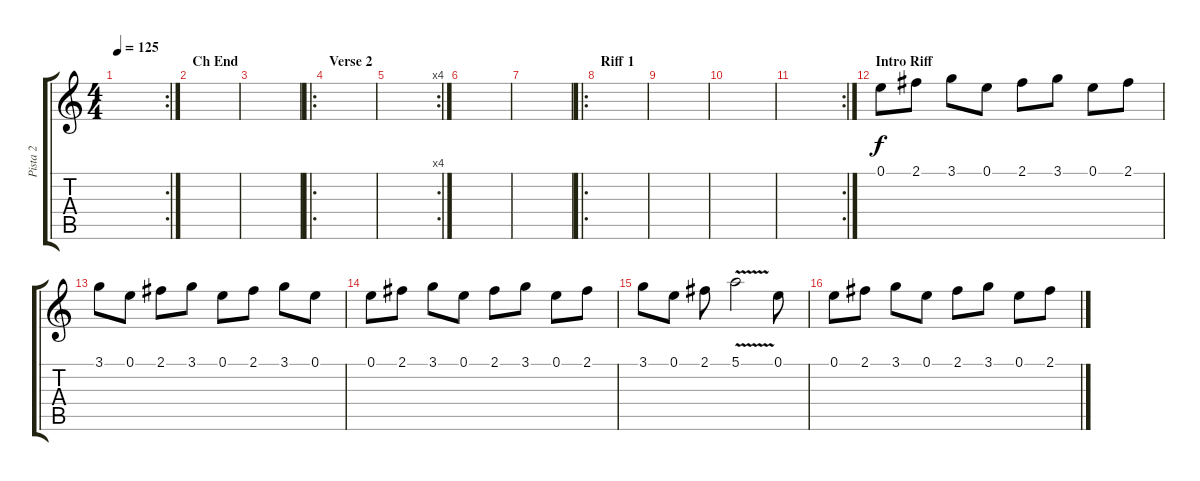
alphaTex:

\track ("Pista 2" "Pista 2") {instrument distortionguitar}
\staff {score tabs}
\tuning (E4 B3 G3 D3 A2 E2) {hide}
\rc 2
\ts (4 4)
\tempo 125
\clef g2
\ks c
|
\section ("" "Ch End")
|
|
\ro
\section ("" "Verse 2")
|
\rc 4
|
|
|
\ro
\section ("" "Riff 1")
|
|
|
\rc 2
|
\section ("" "Intro Riff")
0.1.8{instrument distortionguitar} 2.1.8 3.1.8 0.1.8 2.1.8 3.1.8 0.1.8 2.1.8 |
3.1.8 0.1.8 2.1.8 3.1.8 0.1.8 2.1.8 3.1.8 0.1.8 |
0.1.8 2.1.8 3.1.8 0.1.8 2.1.8 3.1.8 0.1.8 2.1.8 |
3.1.8 0.1.8 2.1.8 5.1{v}.2 0.1.8 |
0.1.8 2.1.8 3.1.8 0.1.8 2.1.8 3.1.8 0.1.8 2.1.8
